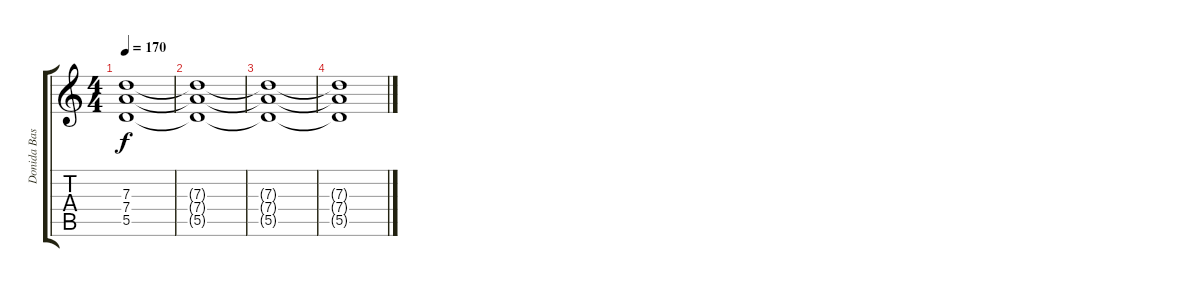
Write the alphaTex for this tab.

\track ("Donida Base" "Donida Bas") {instrument distortionguitar}
\staff {score tabs}
\tuning (E4 B3 G3 D3 A2 E2) {hide}
\ts (4 4)
\tempo 170
\clef g2
\ks c
(7.3{t} 7.4{t} 5.5{t}).1{dy f} |
(7.3{t} 7.4{t} 5.5{t}).1 |
(7.3{t} 7.4{t} 5.5{t}).1{volume 0} |
(7.3{t} 7.4{t} 5.5{t}).1
